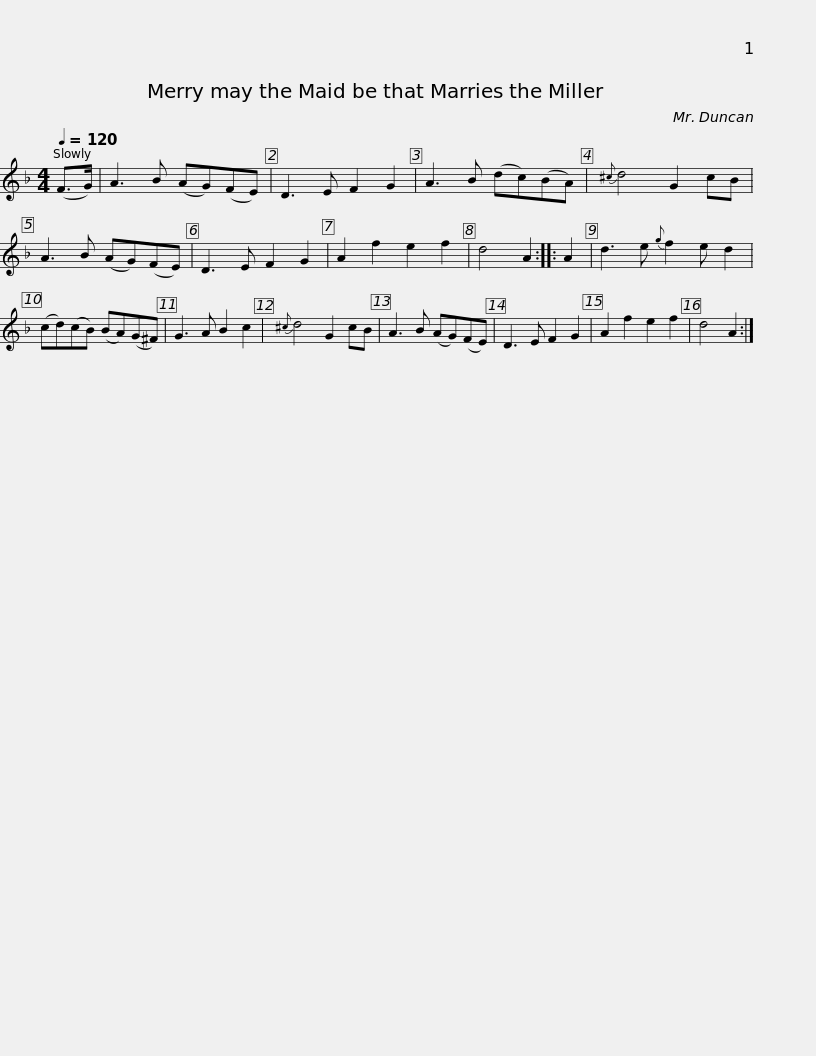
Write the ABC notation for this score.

X:1
L:1/8
Q:1/4=120
M:4/4
I:linebreak $
K:Dmin
V:1 treble
V:1
 (F>G) | A3 B (AG)(FE) | D3 E F2 G2 | A3 B (dc)(BA) |{^c} d4 G2 cB | %5
 A3 B (AG)(FE) | D3 E F2 G2 | A2 f2 e2 f2 |$ d4 A2 :: A2 | %10
 d3 e{g} f2 e d2 | (cd)(cB) (BA)(G^F) | G3 A B2 c2 |{^c} d4 G2 cB | A3 B (AG)(FE) | %15
 D3 E F2 G2 |$ A2 f2 e2 f2 | d4 A2 :| %18
